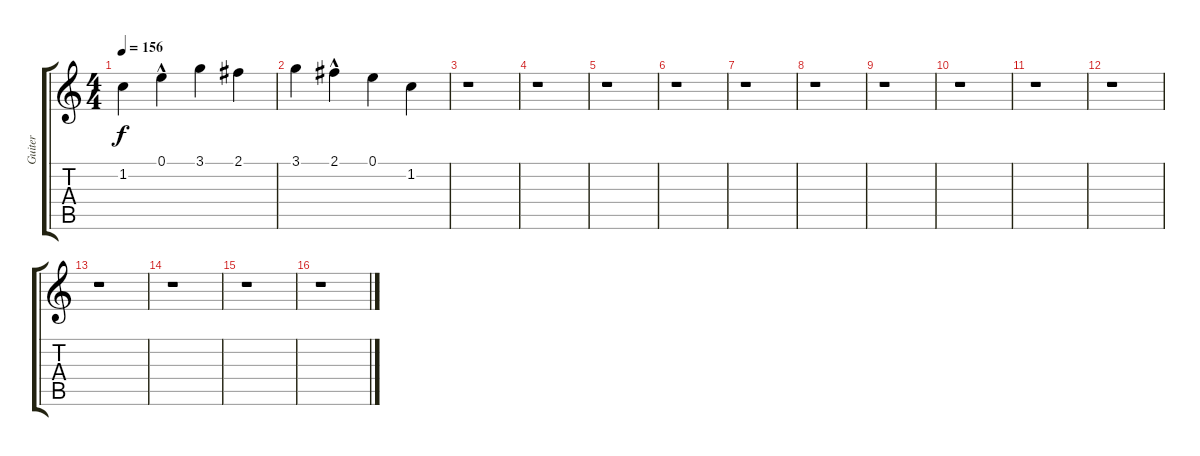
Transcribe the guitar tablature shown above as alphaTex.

\track (" Guiter" " Guiter") {instrument acousticguitarsteel}
\staff {score tabs}
\tuning (E4 B3 G3 D3 A2 E2) {hide}
\ts (4 4)
\tempo 156
\clef g2
\ks c
1.2.4{dy f} 0.1{hac}.4 3.1.4 2.1.4 |
3.1.4 2.1{hac}.4 0.1.4 1.2.4 |
r.1 |
r.1 |
r.1 |
r.1 |
r.1 |
r.1 |
r.1 |
r.1 |
r.1 |
r.1 |
r.1 |
r.1 |
r.1 |
r.1
